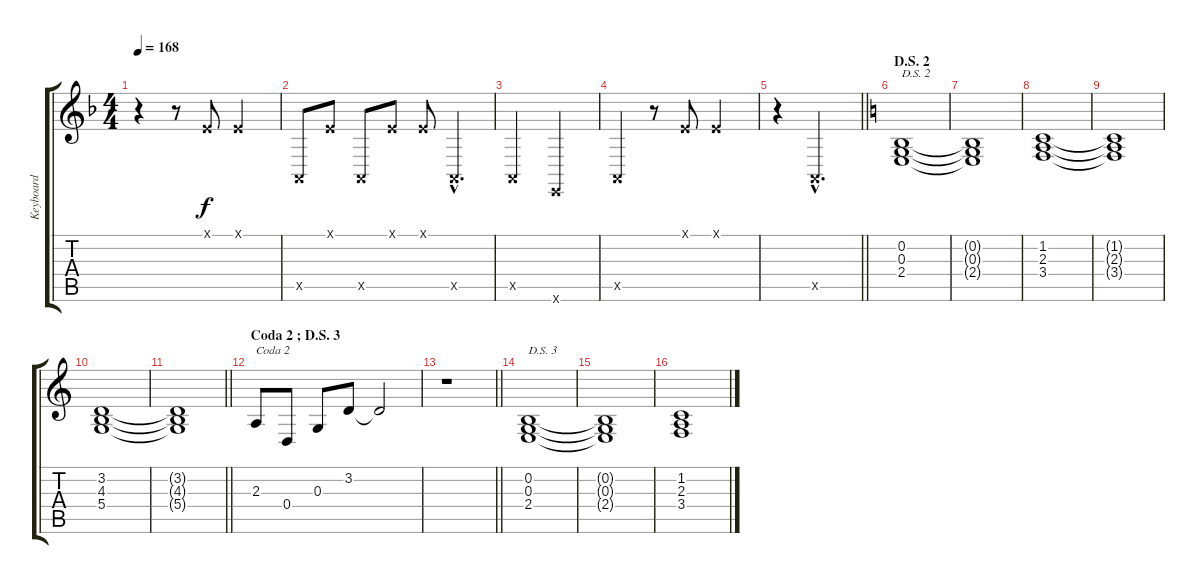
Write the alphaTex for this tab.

\track ("Keyboard" "Keyboard") {instrument pad6metallic}
\staff {score tabs}
\tuning (E4 B3 G3 D3 A2 E2) {hide}
\ts (4 4)
\tempo 168
\clef g2
\ks f
r.4{dy f} r.8 0.1{x}.8 0.1{x}.2 |
0.5{x}.8 0.1{x}.8 0.5{x}.8 0.1{x}.8 0.1{x}.8 0.5{hac x}.4{d} |
0.5{x}.2 0.6{x}.2 |
0.5{x}.4 r.8 0.1{x}.8 0.1{x}.2 |
\barLineRight lightlight
r.4 0.5{hac x}.2{d} |
\section ("" "D.S. 2")
\ks c
(0.2 0.3 2.4).1{txt "D.S. 2"} |
(0.2{t} 0.3{t} 2.4{t}).1 |
(1.2 2.3 3.4).1 |
(1.2{t} 2.3{t} 3.4{t}).1 |
(3.2 4.3 5.4).1 |
\barLineRight lightlight
(3.2{t} 4.3{t} 5.4{t}).1 |
\section ("" "Coda 2 ; D.S. 3")
2.3.8{txt "Coda 2"} 0.4.8 0.3.8 3.2.8 3.2{t}.2 |
\barLineRight lightlight
r.1 |
(0.2 0.3 2.4).1{txt "D.S. 3"} |
(0.2{t} 0.3{t} 2.4{t}).1 |
(1.2 2.3 3.4).1
